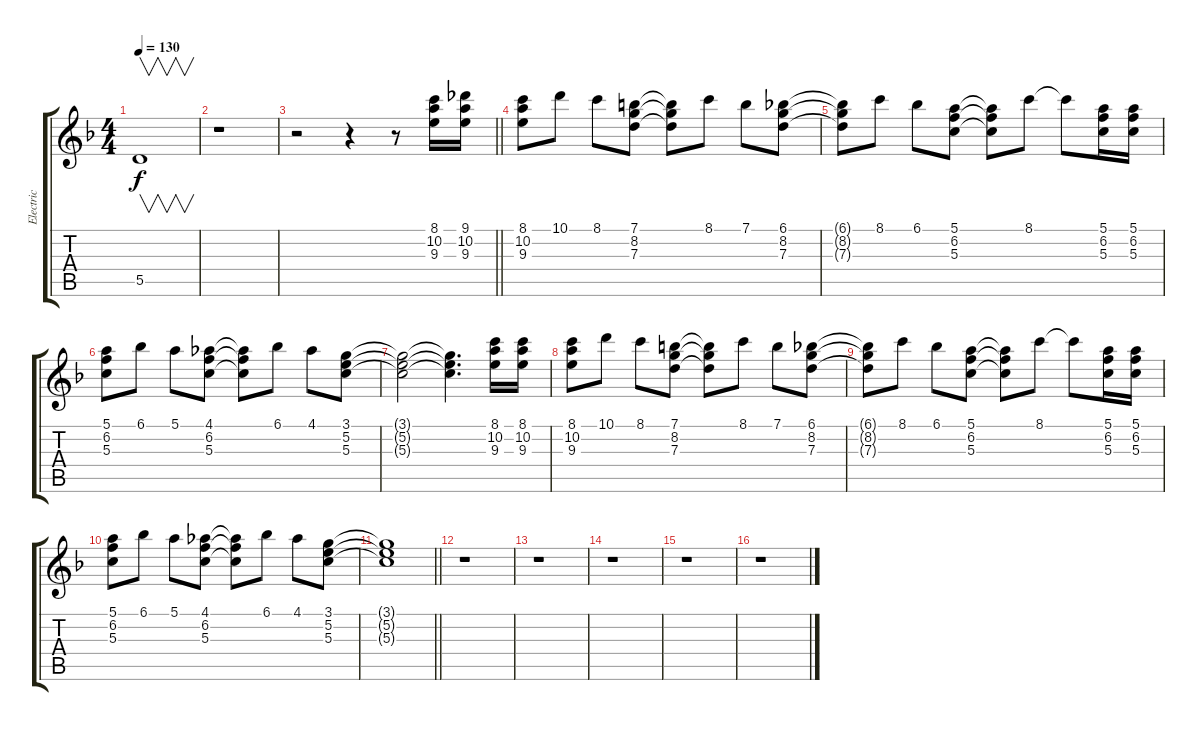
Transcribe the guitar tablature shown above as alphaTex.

\track ("Electric" "Electric") {instrument electricguitarclean}
\staff {score tabs}
\tuning (E4 B3 G3 D3 A2 E2) {hide}
\ts (4 4)
\tempo 130
\clef g2
\ks f
5.5{t}.1{v dy f} |
r.1 |
\barLineRight lightlight
r.2 r.4 r.8 (8.1 10.2 9.3).16 (9.1 10.2 9.3).16 |
(8.1 10.2 9.3).8 10.1.8 8.1.8 (7.1 8.2 7.3).8 (7.1{t} 8.2{t} 7.3{t}).8 8.1.8 7.1.8 (6.1 8.2 7.3).8 |
(6.1{t} 8.2{t} 7.3{t}).8 8.1.8 6.1.8 (5.1 6.2 5.3).8 (5.1{t} 6.2{t} 5.3{t}).8 8.1.8 8.1{t}.8 (5.1 6.2 5.3).16 (5.1 6.2 5.3).16 |
(5.1 6.2 5.3).8 6.1.8 5.1.8 (4.1 6.2 5.3).8 (4.1{t} 6.2{t} 5.3{t}).8 6.1.8 4.1.8 (3.1 5.2 5.3).8 |
(3.1{t} 5.2{t} 5.3{t}).2 (3.1{t} 5.2{t} 5.3{t}).4{d} (8.1 10.2 9.3).16 (8.1 10.2 9.3).16 |
(8.1 10.2 9.3).8 10.1.8 8.1.8 (7.1 8.2 7.3).8 (7.1{t} 8.2{t} 7.3{t}).8 8.1.8 7.1.8 (6.1 8.2 7.3).8 |
(6.1{t} 8.2{t} 7.3{t}).8 8.1.8 6.1.8 (5.1 6.2 5.3).8 (5.1{t} 6.2{t} 5.3{t}).8 8.1.8 8.1{t}.8 (5.1 6.2 5.3).16 (5.1 6.2 5.3).16 |
(5.1 6.2 5.3).8 6.1.8 5.1.8 (4.1 6.2 5.3).8 (4.1{t} 6.2{t} 5.3{t}).8 6.1.8 4.1.8 (3.1 5.2 5.3).8 |
\barLineRight lightlight
(3.1{t} 5.2{t} 5.3{t}).1 |
r.1 |
r.1 |
r.1 |
r.1 |
r.1
